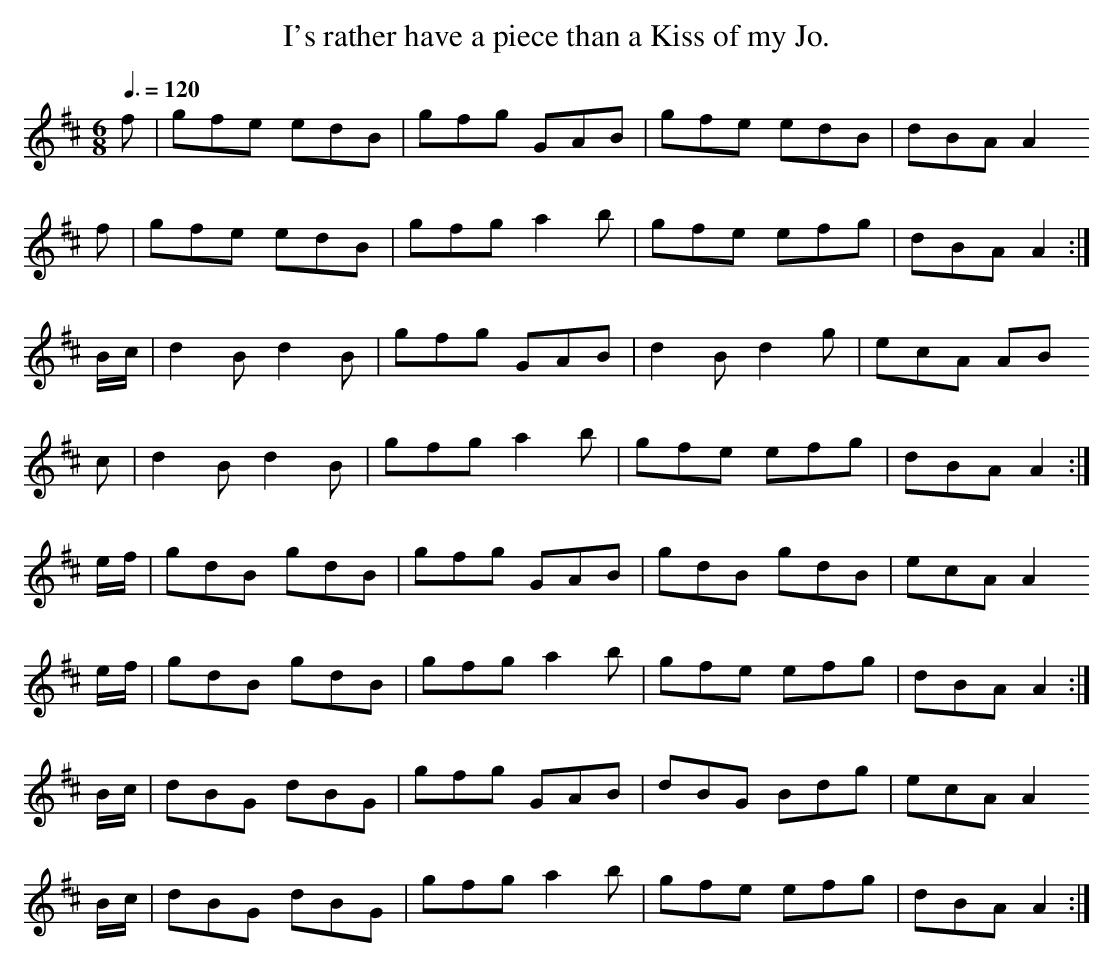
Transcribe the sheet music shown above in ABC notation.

X:1
T:I's rather have a piece than a Kiss of my Jo.
M:6/8
L:1/8
Q:3/8=120
K:A mixolydian
f   |gfe edB|gfg GAB|gfe edB|dBA A2
f   |gfe edB|gfg a2b|gfe efg|dBA A2:|
B/c/|d2B d2B|gfg GAB|d2B d2g|ecA AB
c   |d2B d2B|gfg a2b|gfe efg|dBA A2:|
e/f/|gdB gdB|gfg GAB|gdB gdB|ecA A2
e/f/|gdB gdB|gfg a2b|gfe efg|dBA A2:|
B/c/|dBG dBG|gfg GAB|dBG Bdg|ecA A2
B/c/|dBG dBG|gfg a2b|gfe efg|dBA A2:|
